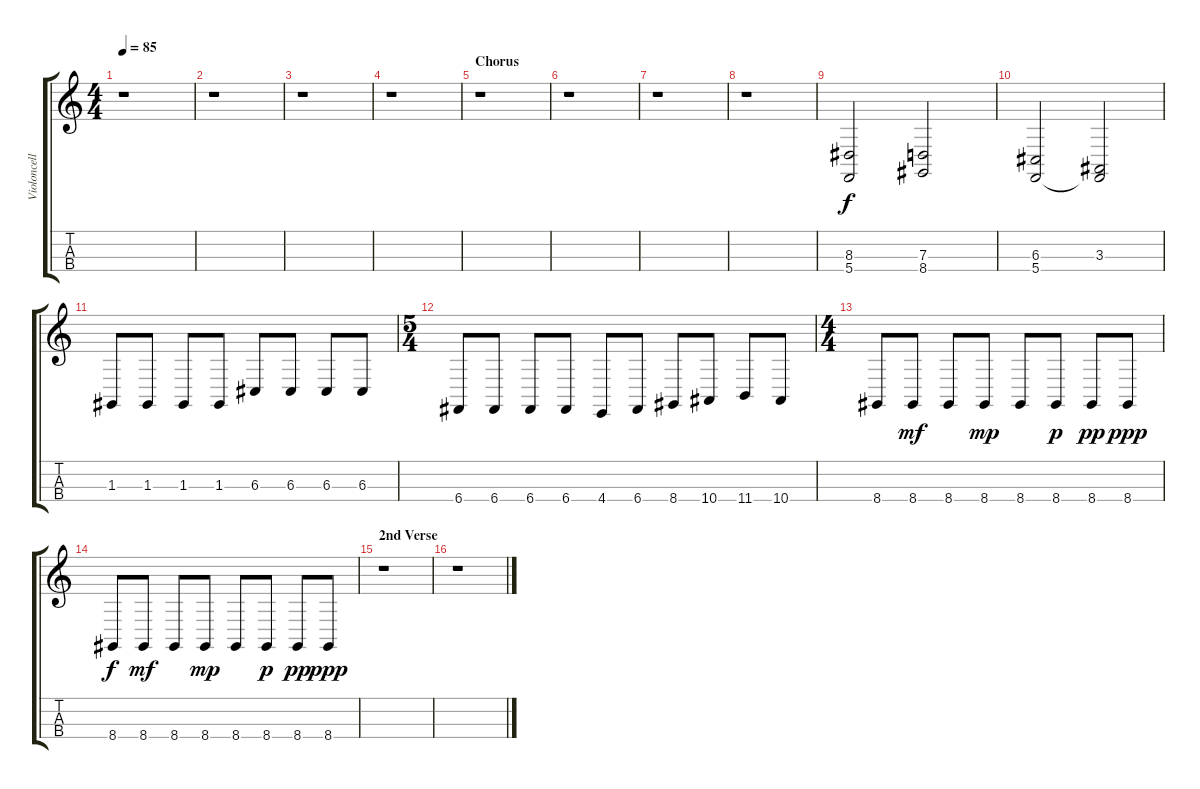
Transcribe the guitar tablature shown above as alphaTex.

\track ("Violoncello" "Violoncell") {instrument cello}
\staff {score tabs}
\tuning (A3 D3 G2 C2) {hide}
\ts (4 4)
\tempo 85
\clef g2
\ks c
r.1{dy f} |
r.1 |
r.1 |
r.1 |
\section ("" "Chorus")
r.1 |
r.1 |
r.1 |
r.1 |
(8.3 5.4).2{volume 12} (7.3 8.4).2 |
(6.3 5.4).2 (3.3 5.4{t}).2 |
1.3.8 1.3.8 1.3.8 1.3.8 6.3.8 6.3.8 6.3.8 6.3.8 |
\ts (5 4)
6.4.8 6.4.8 6.4.8 6.4.8 4.4.8 6.4.8 8.4.8 10.4.8 11.4.8 10.4.8 |
\ts (4 4)
8.4.8 8.4.8{dy mf} 8.4.8 8.4.8{dy mp} 8.4.8 8.4.8{dy p} 8.4.8{dy pp} 8.4.8{dy ppp} |
8.4.8{dy f} 8.4.8{dy mf} 8.4.8 8.4.8{dy mp} 8.4.8 8.4.8{dy p} 8.4.8{dy pp} 8.4.8{dy ppp} |
\section ("" "2nd Verse")
r.1 |
r.1
